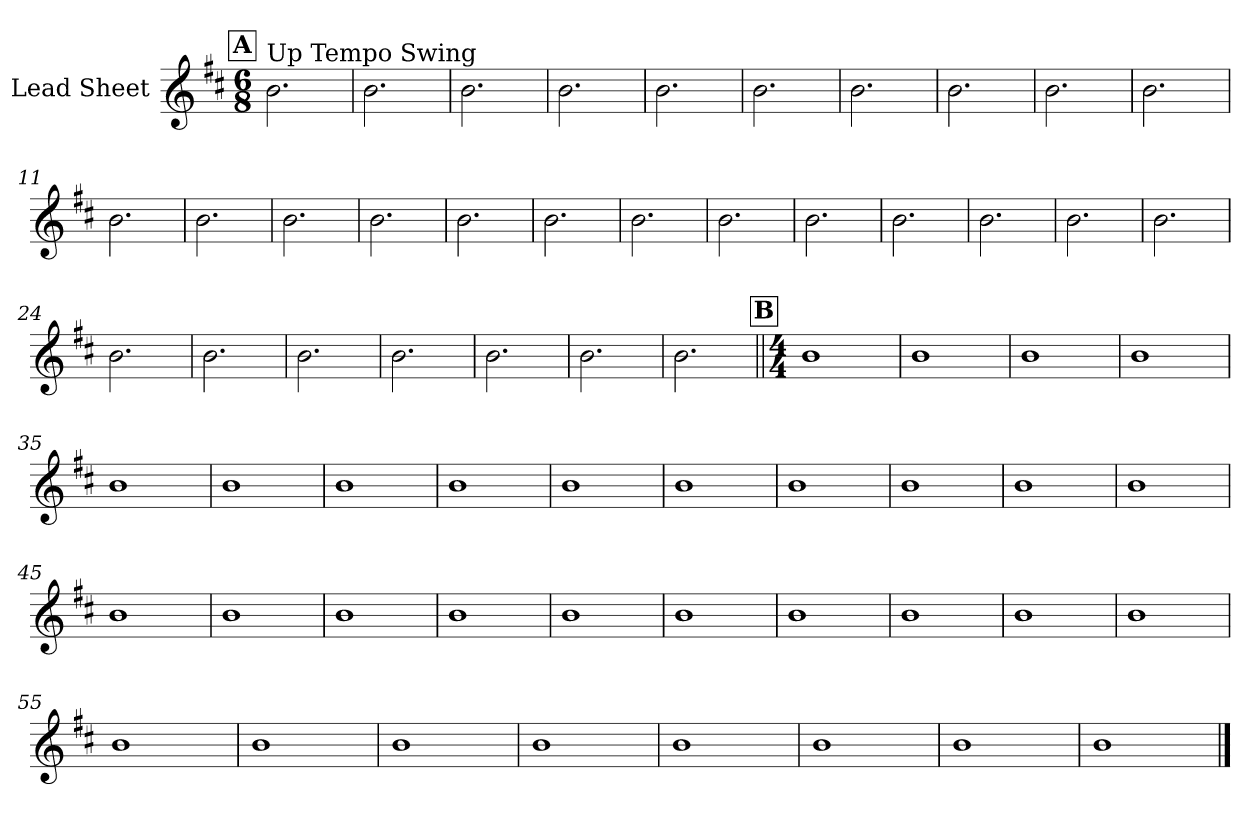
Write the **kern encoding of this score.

**kern
*part1
*staff1
*I"Lead Sheet
*clefG2
*k[f#c#]
*D:
*M6/8
!!LO:REH:place=s1:a:fs=14:t=A
=1
!LO:TX:a:t=Up Tempo Swing
2.b\
=2
2.b\
=3
2.b\
=4
2.b\
!!LO:LB:g=z
=5
2.b\
=6
2.b\
=7
2.b\
=8
2.b\
=9
2.b\
=10
2.b\
!!LO:LB:g=z
=11
2.b\
=12
2.b\
=13
2.b\
=14
2.b\
=15
2.b\
=16
2.b\
=17
2.b\
=18
2.b\
!!LO:LB:g=z
=19
2.b\
=20
2.b\
=21
2.b\
=22
2.b\
=23
2.b\
=24
2.b\
=25
2.b\
=26
2.b\
!!LO:LB:g=z
=27
2.b\
=28
2.b\
=29
2.b\
=30
2.b\
!!LO:LB:g=z
!!LO:REH:place=s1:a:fs=14:t=B
=31||
*M4/4
1b
=32
1b
=33
1b
=34
1b
=35
1b
=36
1b
=37
1b
=38
1b
!!LO:LB:g=z
=39
1b
=40
1b
=41
1b
=42
1b
=43
1b
=44
1b
=45
1b
=46
1b
!!LO:LB:g=z
=47
1b
=48
1b
=49
1b
=50
1b
=51
1b
=52
1b
=53
1b
=54
1b
!!LO:LB:g=z
=55
1b
=56
1b
=57
1b
=58
1b
=59
1b
=60
1b
=61
1b
=62
1b
==
*-
